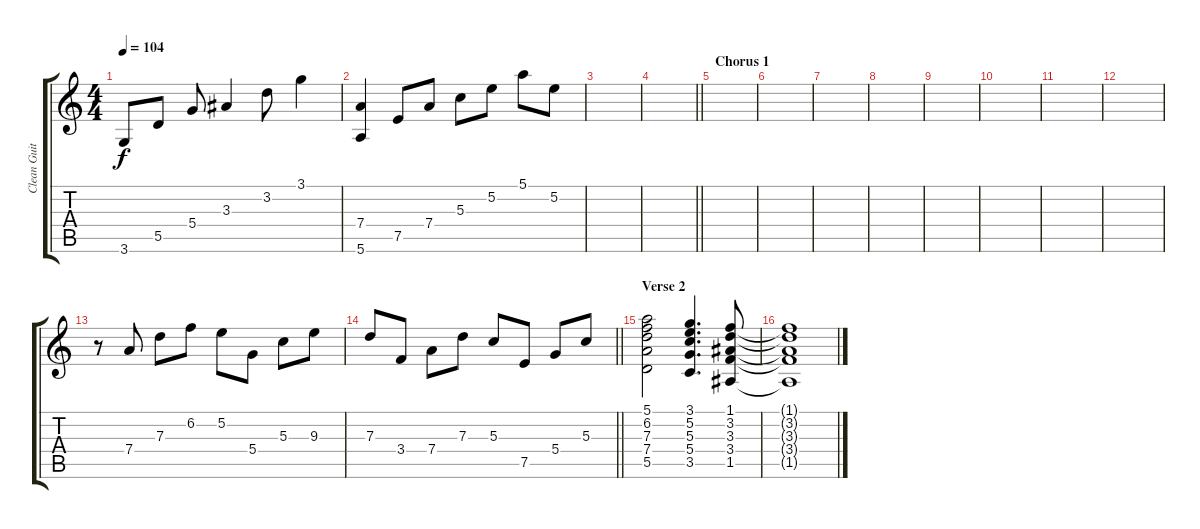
\track ("Clean Guitar" "Clean Guit") {instrument acousticguitarsteel}
\staff {score tabs}
\tuning (E4 B3 G3 D3 A2 E2) {hide}
\ts (4 4)
\tempo 104
\clef g2
\ks c
3.6.8{dy f} 5.5.8 5.4.8 3.3.4 3.2.8 3.1.4 |
(7.4 5.6).4 7.5.8 7.4.8 5.3.8 5.2.8 5.1.8 5.2.8 |
|
\barLineRight lightlight
|
\section ("" "Chorus 1")
|
|
|
|
|
|
|
|
r.8 7.4.8 7.3.8 6.2.8 5.2.8 5.4.8 5.3.8 9.3.8 |
\barLineRight lightlight
7.3.8 3.4.8 7.4.8 7.3.8 5.3.8 7.5.8 5.4.8 5.3.8 |
\section ("" "Verse 2")
(5.1 6.2 7.3 7.4 5.5).2 (3.1 5.2 5.3 5.4 3.5).4{d} (1.1 3.2 3.3 3.4 1.5).8 |
(1.1{t} 3.2{t} 3.3{t} 3.4{t} 1.5{t}).1
